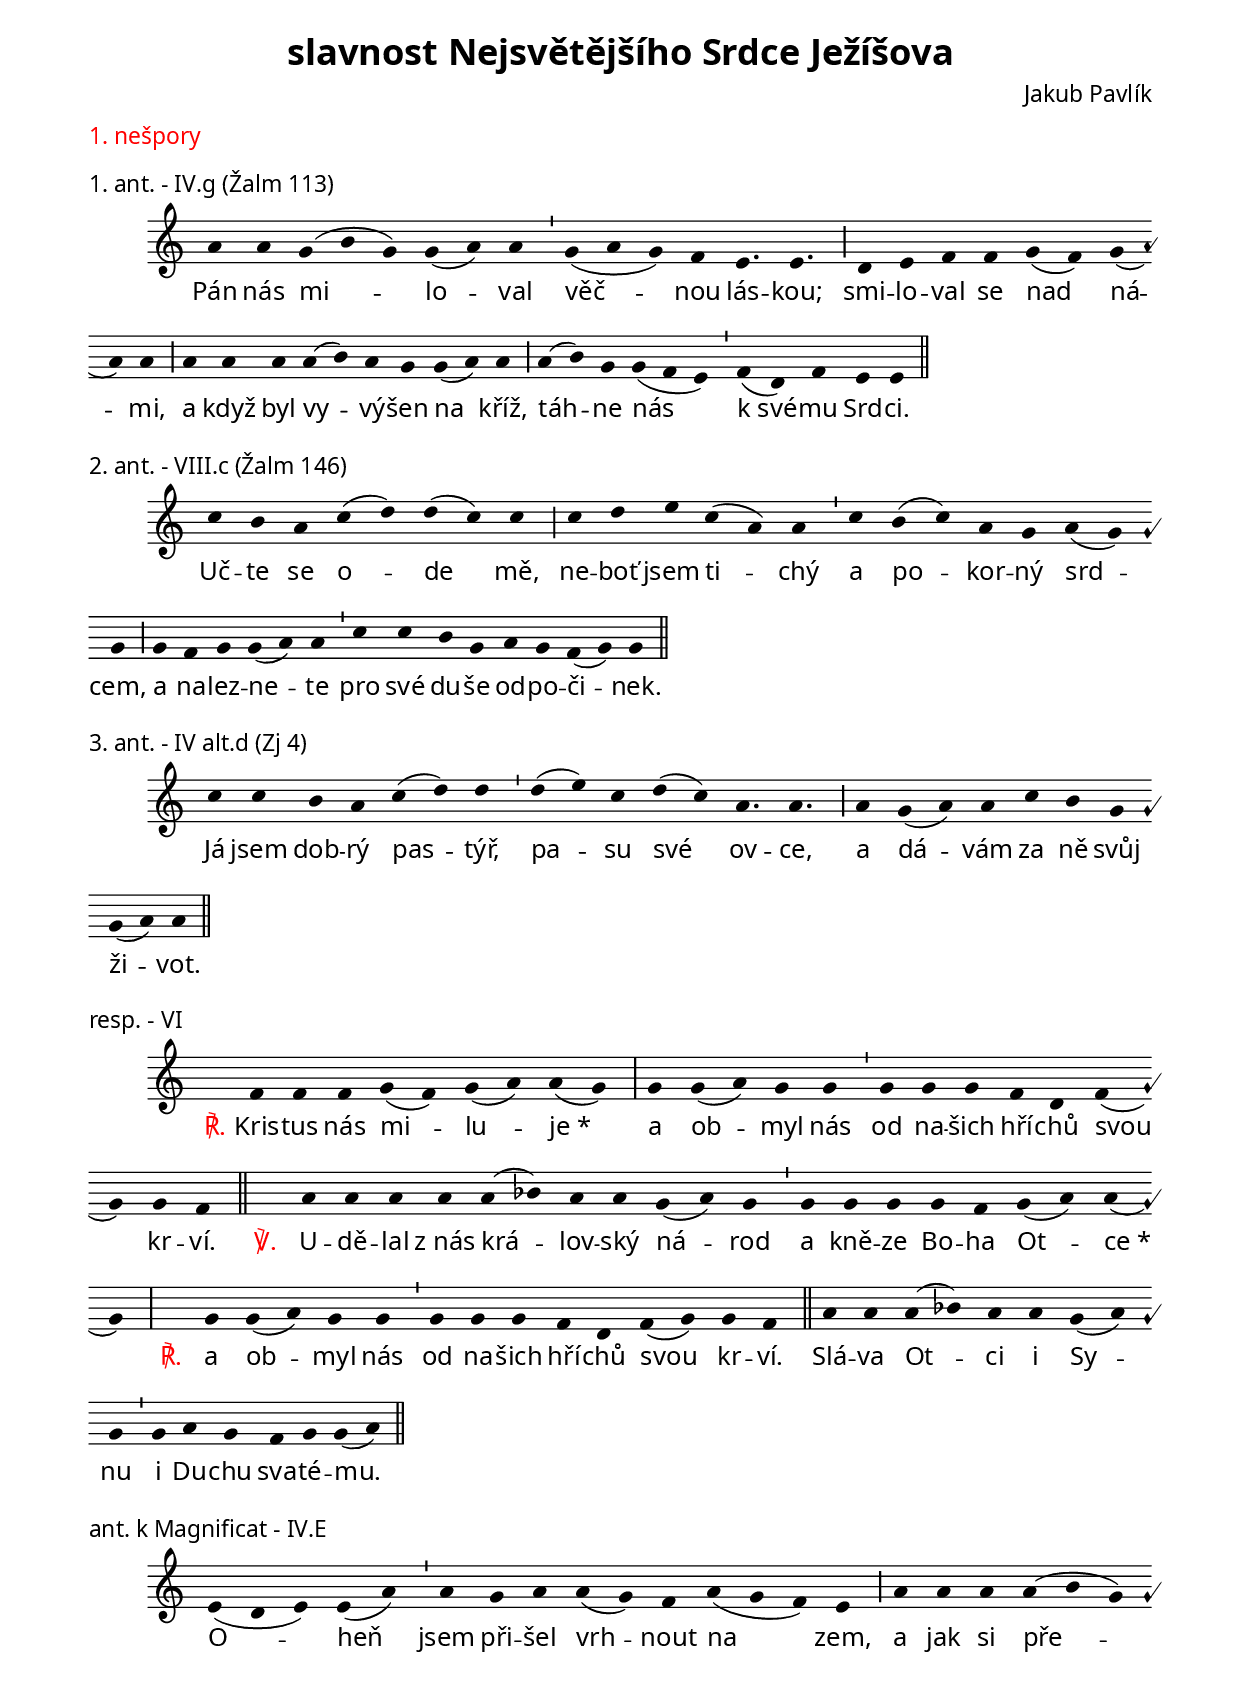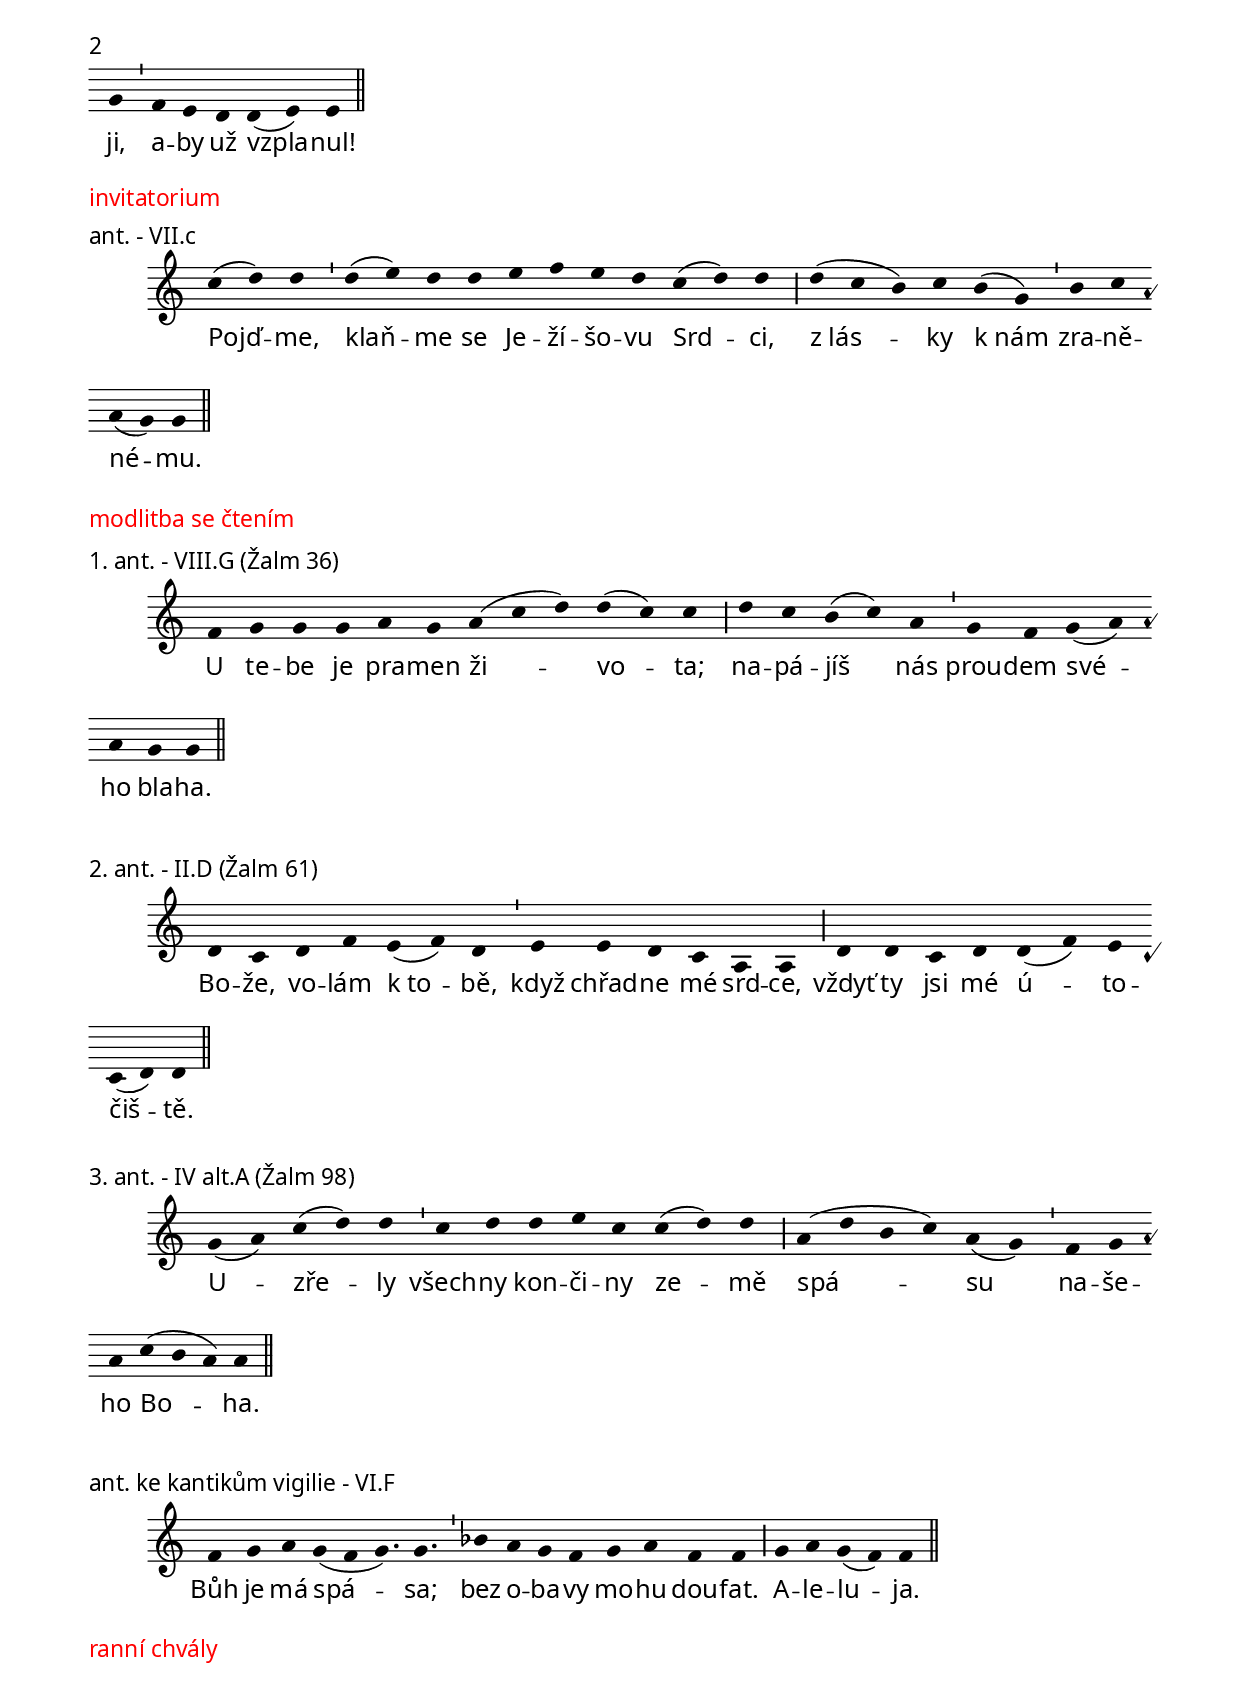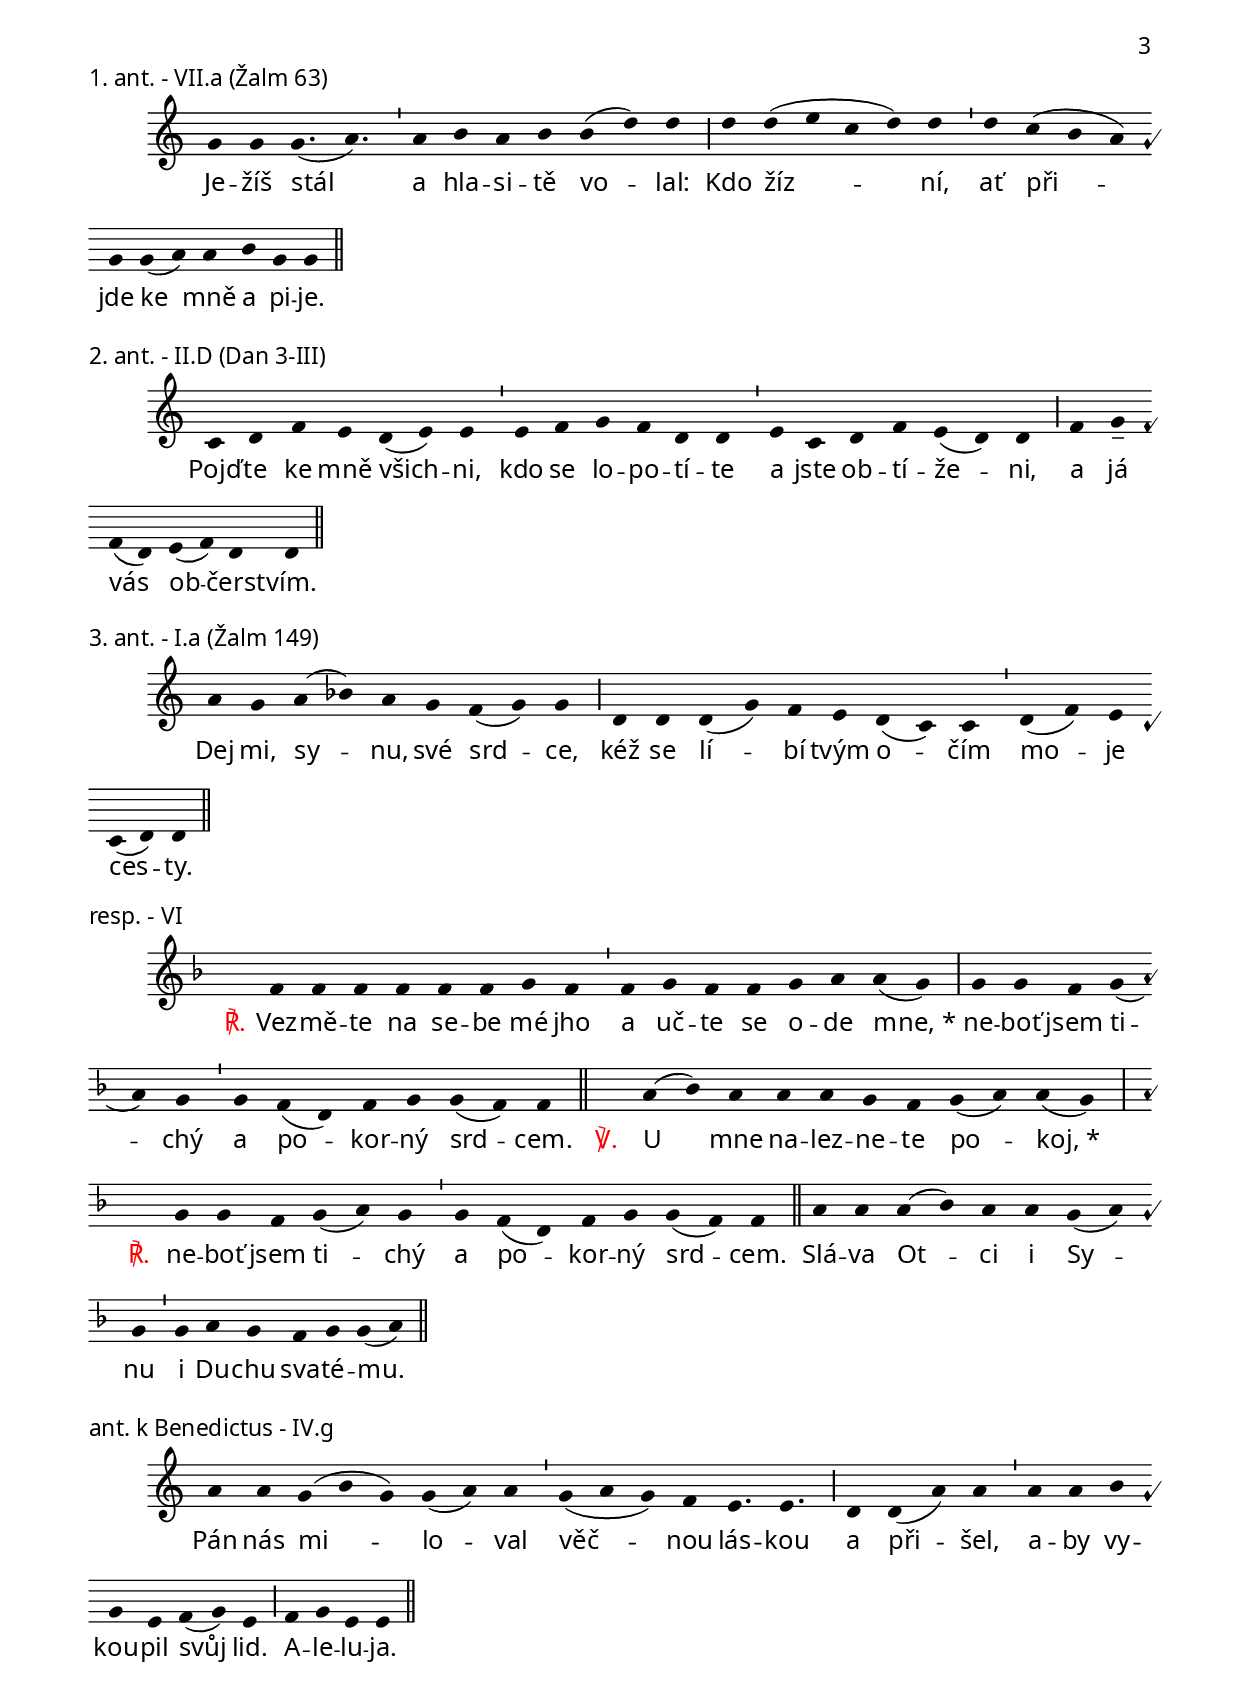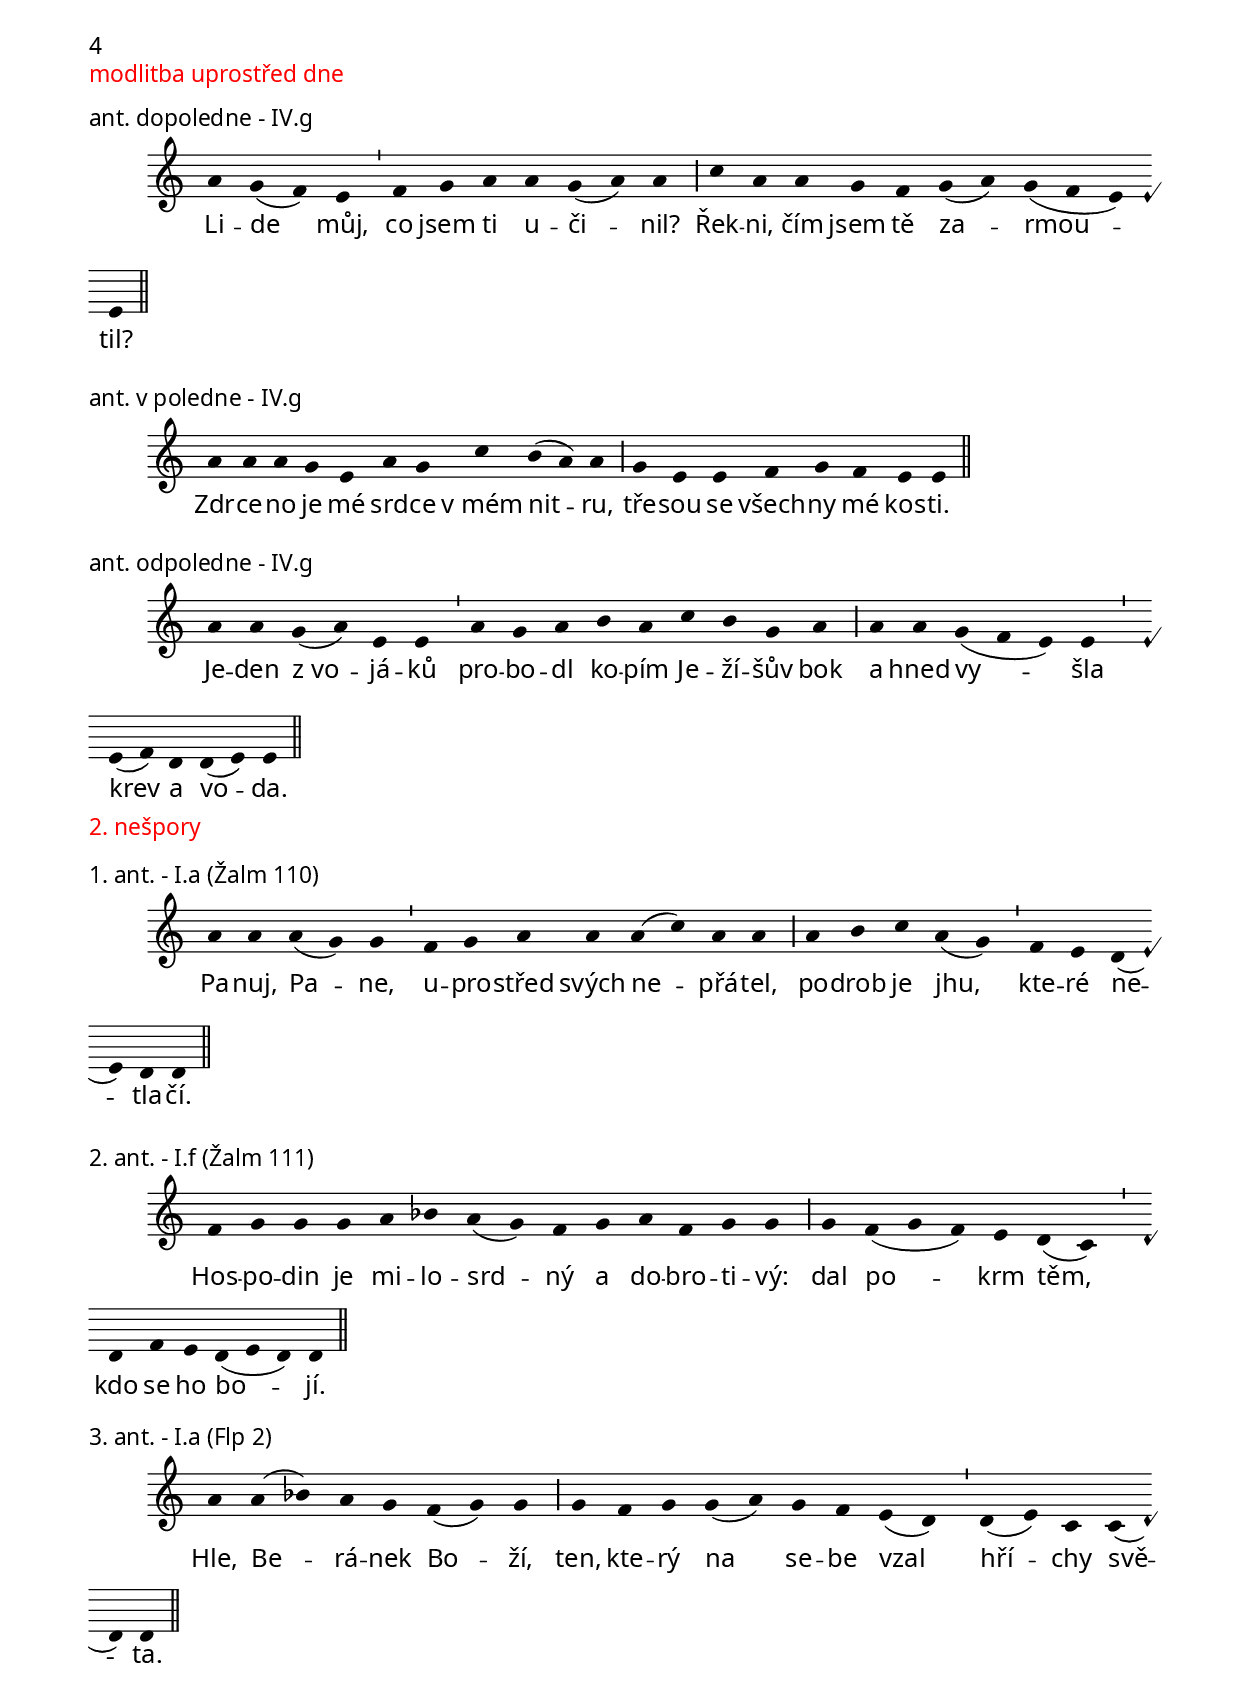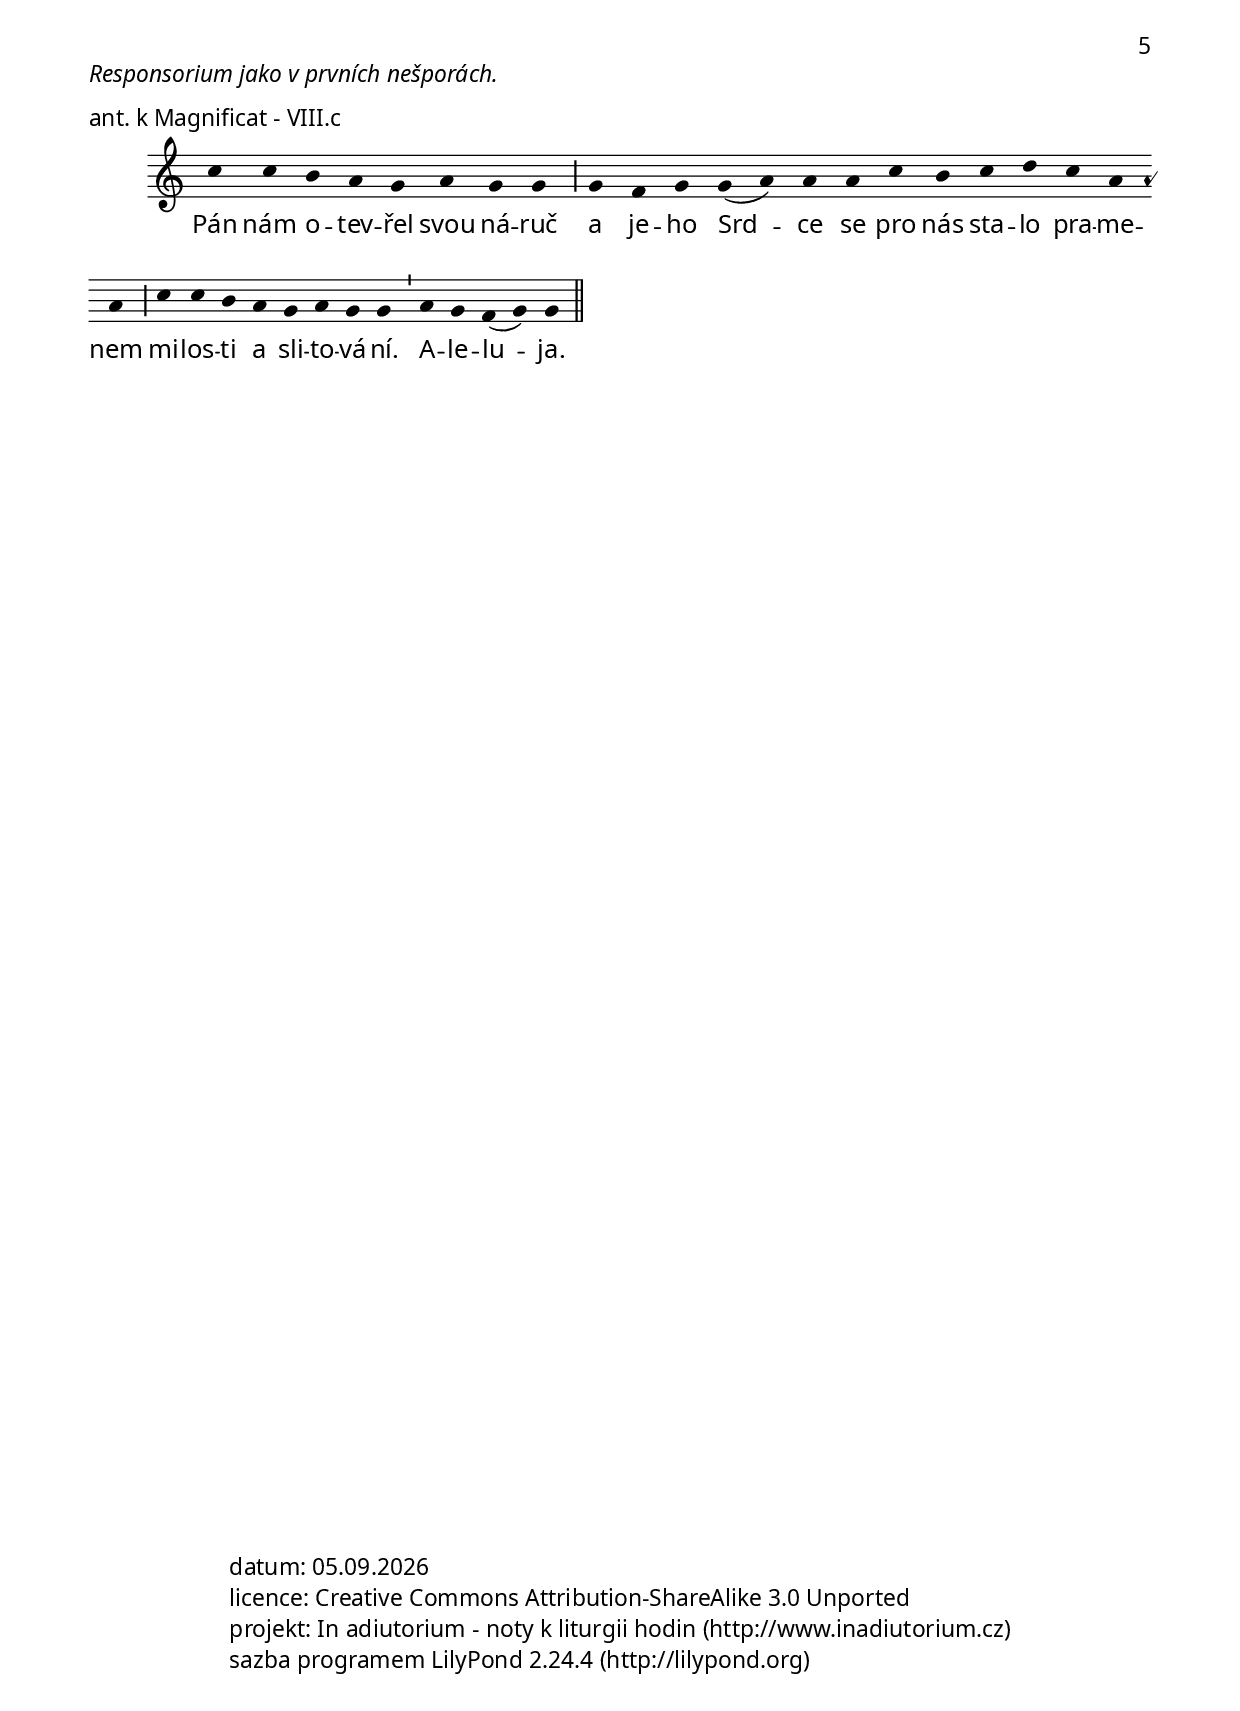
\version "2.14.2"

\header {
  title = "slavnost Nejsvětějšího Srdce Ježíšova"
  composer = "Jakub Pavlík"
}

\include "spolecne.ly"
\include "dilyresponsorii.ly"

\markup {\nadpisHodinka {"1. nešpory"}}

\score {
  \relative c'' {
    \choralniRezim
    a4 a g( b g) g( a) a \barMin g( a g) f e4. e \barMaior
    d4 e f f g( f) g( a) a \barMaior
    a a a a( b) a g g( a) a \barMaior
    a( b) g g( f e) \barMin f( d) f e e \barFinalis
  }
  \addlyrics {
    Pán nás mi -- lo -- val věč -- nou lás -- kou;
    smi -- lo -- val se nad ná -- mi,
    a když byl vy -- vý -- šen na kříž,
    táh -- ne nás k_své -- mu Srd -- ci.
  }
  \header {
    quid = "1. ant."
    modus = "IV"
    differentia = "g"
    psalmus = "Žalm 113"
    id = "1ne-a1"
    fial = "mezidobi_nejsvsrdce.ly#rch-aben?zacatek"
    piece = \markup {\sestavTitulek}
  }
}

\score {
  \relative c'' {
    \choralniRezim
    c4 b a c( d) d( c) c \barMaior
    c d e c( a) a \barMin c b( c) a g a( g) g \barMaior
    g f g g( a) a \barMin c c b g a g f( g) g \barFinalis
  }
  \addlyrics {
    Uč -- te se o -- de mě,
    ne -- boť jsem ti -- chý a po -- kor -- ný srd -- cem,
    a na -- lez -- ne -- te pro své du -- še od -- po -- či -- nek.
  }
  \header {
    quid = "2. ant."
    modus = "VIII"
    differentia = "c"
    psalmus = "Žalm 146"
    id = "1ne-a2"
    piece = \markup {\sestavTitulek}
  }
}

\score {
  \relative c'' {
    \choralniRezim
    c4 c b a c( d) d \barMin
    d( e) c d( c) a4. a \barMaior
    a4 g( a) a c b g g( a) a \barFinalis
  }
  \addlyrics {
    Já jsem dob -- rý pas -- týř,
    pa -- su své ov -- ce,
    a dá -- vám za ně svůj ži -- vot.
  }
  \header {
    quid = "3. ant."
    modus = "IV alt"
    differentia = "d"
    psalmus = "Zj 4"
    id = "1ne-a3"
    fial = "pust_svatytyden.ly#po?zacatek"
    fons = "první část a motiv třetí části: Svatý týden, modlitba uprostřed dne, ant. v poledne"
    piece = \markup {\sestavTitulek}
  }
}

\score {
  \relative c' {
    \choralniRezim

    % R
    \neviditelna f
    f4 f f g( f) g( a) a( g) \barMax
    g g( a) g g \barMin g g g f d f( g) g f \barFinalis
    % V
    \neviditelna a
    a a a a a( bes) a a g( a) g \barMin g g g g f g( a) a( g) \barMax
    % R
    \neviditelna g
    g g( a) g g \barMin g g g f d f( g) g f \barFinalis
    % Slava
    \respVIdoxologie \barFinalis
  }
  \addlyrics {
    \Response Kris -- tus nás mi -- lu -- je_* a ob -- myl nás od na -- šich hří -- chů svou kr -- ví.
    \Verse U -- dě -- lal z_nás krá -- lov -- ský ná -- rod a kně -- ze Bo -- ha Ot -- ce_*
    \Response a ob -- myl nás od na -- šich hří -- chů svou kr -- ví.
    \textRespDoxologie
  }
  \header {
    quid = "resp."
    modus = "VI"
    fons = "responsoria ze žaltáře, pátek 1. týdne, nešp."
    fial = "responsoria.ly#1pa-ne"
    id = "1ne-resp"
    piece = \markup\sestavTitulekResp
  }
}

\score {
  \relative c' {
    \choralniRezim
    e4( d e) e( a) \barMin a g a a( g) f a( g f) e \barMaior
    a4 a a a( b g) g \barMin f e d d( e) e \barFinalis
  }
  \addlyrics {
    O -- heň jsem při -- šel vrh -- nout na zem,
    a jak si pře -- ji, a -- by už vzpla -- nul!
  }
  \header {
    quid = "ant. k Magnificat"
    modus = "IV"
    differentia = "E"
    psalmus = ""
    id = "1ne-amag"
    piece = \markup {\sestavTitulekBezZalmu}
  }
}

\markup {\nadpisHodinka {"invitatorium"}}

\score {
  \relative c'' {
    \choralniRezim
    c4( d) d \barMin d( e) d d e f e d c( d) d \barMaior
    d( c b) c b( g) \barMin b c a( g) g \barFinalis
  }
  \addlyrics {
    Pojď -- me,
    klaň -- me se Je -- ží -- šo -- vu Srd -- ci,
    z_lás -- ky k_nám zra -- ně -- né -- mu.
  }
  \header {
    quid = "ant."
    modus = "VII"
    differentia = "c"
    psalmus = ""
    id = "invit"
    piece = \markup {\sestavTitulekBezZalmu}
  }
}

\markup {\nadpisHodinka {"modlitba se čtením"}}

\score {
  \relative c' {
    \choralniRezim
    f4 g g g a g a( c d) d( c) c \barMaior
    d c b( c) a \barMin
    g f g( a) a g g \barFinalis
  }
  \addlyrics {
    U te -- be je pra -- men ži -- vo -- ta;
    na -- pá -- jíš nás
    prou -- dem své -- ho bla -- ha.
  }
  \header {
    quid = "1. ant."
    modus = "VIII"
    differentia = "G"
    psalmus = "Žalm 36"
    placet = "3 první půlku spíš lépe"
    id = "mc-a1"
    piece = \markup {\sestavTitulek}
  }
}

\score {
  \relative c' {
    \choralniRezim
    d4 c d f e( f) d \barMin
    e e d c a a \barMaior
    d d c d d( f) e c( d) d \barFinalis
  }
  \addlyrics {
    Bo -- že, vo -- lám k_to -- bě,
    když chřad -- ne mé srd -- ce,
    vždyť ty jsi mé ú -- to -- čiš -- tě.
  }
  \header {
    quid = "2. ant."
    modus = "II"
    differentia = "D"
    psalmus = "Žalm 61"
    id = "mc-a2"
    piece = \markup {\sestavTitulek}
  }
}

\score {
  \relative c'' {
    \choralniRezim
    g4( a) c( d) d \barMin c d d e c c( d) d \barMaior
    a( d b c) a( g) \barMin f g a c( b a) a \barFinalis
  }
  \addlyrics {
    U -- zře -- ly všech -- ny kon -- či -- ny ze -- mě
    spá -- su na -- še -- ho Bo -- ha.
  }
  \header {
    quid = "3. ant."
    modus = "IV alt"
    differentia = "A"
    psalmus = "Žalm 98"
    id = "mc-a3"
    piece = \markup {\sestavTitulek}
  }
}

\score {
  \relative c' {
    \choralniRezim
    f4 g a g( f g4.) g \barMin
    bes4 a g f g a f f \barMaior
    g a g( f) f \barFinalis
  }
  \addlyrics {
    Bůh je má spá -- sa;
    bez o -- ba -- vy mo -- hu dou -- fat.
    A -- le -- lu -- ja.
  }
  \header {
    quid = "ant. ke kantikům vigilie"
    modus = "VI"
    differentia = "F"
    psalmus = ""
    id = "mc-avig"
    piece = \markup {\sestavTitulekBezZalmu}
  }
}

\markup {\nadpisHodinka {"ranní chvály"}}

\score {
  \relative c'' {
    \choralniRezim
    g4 g g4.( a) \barMin a4 b a b b( d) d \barMaior
    d4 d( e c d) d \barMin d c( b a) g g( a) a b g g \barFinalis
  }
  \addlyrics {
    Je -- žíš stál a hla -- si -- tě vo -- lal:
    Kdo žíz -- ní, ať při -- jde ke mně a pi -- je.
  }
  \header {
    quid = "1. ant."
    modus = "VII"
    differentia = "a"
    psalmus = "Žalm 63"
    placet = "2 postup ve druhé části je v rámci modu netypický"
    id = "rch-a1"
    piece = \markup {\sestavTitulek}
  }
}

\score {
  \relative c' {
    \choralniRezim
    c d f e d( e) e \barMin
    e f g f d d \barMin e c d f e( d) d \barMaior
    f g-- f4( d) e( f) d d \barFinalis
  }
  \addlyrics {
    Pojď -- te ke mně všich -- ni,
    kdo se lo -- po -- tí -- te a jste ob -- tí -- že -- ni,
    a já vás ob -- čerst -- vím.
  }
  \header {
    quid = "2. ant."
    modus = "II"
    differentia = "D"
    psalmus = "Dan 3-III"
    id = "rch-a2"
    piece = \markup {\sestavTitulek}
  }
}

\score {
  \relative c'' {
    \choralniRezim
    a4 g a( bes) a g f( g) g \barMaior
    d d d( g) f e d( c) c \barMin d( f) e c( d) d \barFinalis
  }
  \addlyrics {
    Dej mi, sy -- nu, své srd -- ce,
    kéž se lí -- bí tvým o -- čím mo -- je ces -- ty.
  }
  \header {
    quid = "3. ant."
    modus = "I"
    differentia = "a"
    psalmus = "Žalm 149"
    id = "rch-a3"
    piece = \markup {\sestavTitulek}
  }
}

\score {
  \relative c' {
    \choralniRezim
    \key f \major
    % R
    \neviditelna f
    f4 f f f f f g f \barMin
    f g f f g a a( g) \barMax
    g g f g( a) g \barMin g f( d) f g g( f) f \barFinalis
    % V
    \neviditelna a
    a( bes) a a a g f g( a) a( g) \barMax
    % R
    \neviditelna a
    g g f g( a) g \barMin g f( d) f g g( f) f \barFinalis
    % Slava
    \respVIdoxologie \barFinalis
  }
  \addlyrics {
    \Response Vez -- mě -- te na se -- be mé jho
    a uč -- te se o -- de mne,_*
    ne -- boť jsem ti -- chý a po -- kor -- ný srd -- cem.
    \Verse U mne na -- lez -- ne -- te po -- koj,_*
    \Response ne -- boť jsem ti -- chý a po -- kor -- ný srd -- cem.
    \textRespDoxologie
  }
  \header {
    quid = "resp."
    modus = "VI"
    id = "rch-resp"
    piece = \markup {\sestavTitulekResp}
  }
}

\score {
  \relative c'' {
    \choralniRezim
    a4 a g( b g) g( a) a \barMin g( a g) f e4. e \barMaior
    d4 d( a') a \barMin a a b g e f( g) e \barMaior
    f g e e \barFinalis
  }
  \addlyrics {
    Pán nás mi -- lo -- val věč -- nou lás -- kou
    a při -- šel, a -- by vy -- kou -- pil svůj lid.
    A -- le -- lu -- ja.
  }
  \header {
    quid = "ant. k Benedictus"
    modus = "IV"
    differentia = "g"
    psalmus = ""
    id = "rch-aben"
    piece = \markup {\sestavTitulekBezZalmu}
  }
}

\markup {\nadpisHodinka {"modlitba uprostřed dne"}}

\score {
  \relative c'' {
    \choralniRezim
    a4 g( f) e \barMin
    f g a a g( a) a \barMaior
    c a a g f g( a) g( f e) e \barFinalis
  }
  \addlyrics {
    Li -- de můj,
    co jsem ti u -- či -- nil?
    Řek -- ni, čím jsem tě za -- rmou -- til?
  }
  \header {
    quid = "ant. dopoledne"
    modus = "IV"
    differentia = "g"
    psalmus = ""
    id = "up-tercie"
    piece = \markup {\sestavTitulekBezZalmu}
  }
}

\score {
  \relative c'' {
    \choralniRezim
    a4 a a g e a g c b( a) a \barMaior
    g e e f g f e e \barFinalis
  }
  \addlyrics {
    Zdr -- ce -- no je mé srd -- ce v_mém nit -- ru,
    tře -- sou se všech -- ny mé kos -- ti.
  }
  \header {
    quid = "ant. v poledne"
    modus = "IV"
    differentia = "g"
    psalmus = ""
    id = "up-sexta"
    piece = \markup {\sestavTitulekBezZalmu}
  }
}

\score {
  \relative c'' {
    \choralniRezim
    a4 a g( a) e e \barMin
    a g a b a c b g a \barMaior
    a a g( f e) e \barMin e( f) d d( e) e \barFinalis
  }
  \addlyrics {
    Je -- den z_vo -- já -- ků
    pro -- bo -- dl ko -- pím Je -- ží -- šův bok
    a hned vy -- šla krev a vo -- da.
  }
  \header {
    quid = "ant. odpoledne"
    modus = "IV"
    differentia = "g"
    psalmus = ""
    id = "up-nona"
    piece = \markup {\sestavTitulekBezZalmu}
  }
}

\markup {\nadpisHodinka {"2. nešpory"}}

\score {
  \relative c'' {
    \choralniRezim
    a4 a a( g) g \barMin f g a a a( c) a a \barMaior
    a b c a( g) \barMin f e d( e) d d \barFinalis
  }
  \addlyrics {
    Pa -- nuj, Pa -- ne, u -- pro -- střed svých ne -- přá -- tel,
    po -- drob je jhu, kte -- ré ne -- tla -- čí.
  }
  \header {
    quid = "1. ant."
    modus = "I"
    differentia = "a"
    psalmus = "Žalm 110"
    id = "2ne-a1"
    piece = \markup {\sestavTitulek}
  }
}

\score {
  \relative c' {
    \choralniRezim
    f g g g a4 bes a( g) f g a f g g \barMaior
    g f( g f) e d( c) \barMin d f e d( e d) d \barFinalis
  }
  \addlyrics {
    Hos -- po -- din je mi -- lo -- srd -- ný a do -- bro -- ti -- vý:
    dal po -- krm těm, kdo se ho bo -- jí.
  }
  \header {
    quid = "2. ant."
    modus = "I"
    differentia = "f"
    psalmus = "Žalm 111"
    fial = "mezidobi_telaakrvepane.ly#1ne-a1?zacatek&konec"
    id = "2ne-a2"
    piece = \markup {\sestavTitulek}
  }
}

\score {
  \relative c'' {
    \choralniRezim
    a4 a( bes) a g f( g) g \barMaior
    g f g g( a) g f e( d) \barMin d( e) c c( d) d \barFinalis
  }
  \addlyrics {
    Hle, Be -- rá -- nek Bo -- ží,
    ten, kte -- rý na se -- be vzal hří -- chy svě -- ta.
  }
  \header {
    quid = "3. ant."
    modus = "I"
    differentia = "a"
    psalmus = "Flp 2"
    id = "2ne-a3"
    piece = \markup {\sestavTitulek}
  }
}

\markup\italic{Responsorium jako v prvních nešporách.}

\score {
  \relative c'' {
    \choralniRezim
    c4 c b a g a g g \barMaior
    g f g g( a) a a c b c d c a a \barMaior
    c c b a g a g g \barMin
    a g f( g) g \barFinalis
  }
  \addlyrics {
    Pán nám o -- tev -- řel svou ná -- ruč
    a je -- ho Srd -- ce se pro nás sta -- lo pra -- me -- nem
    mi -- los -- ti a sli -- to -- vá -- ní.
    A -- le -- lu -- ja.
  }
  \header {
    quid = "ant. k Magnificat"
    modus = "VIII"
    differentia = "c"
    psalmus = ""
    id = "2ne-amag"
    piece = \markup {\sestavTitulekBezZalmu}
  }
}